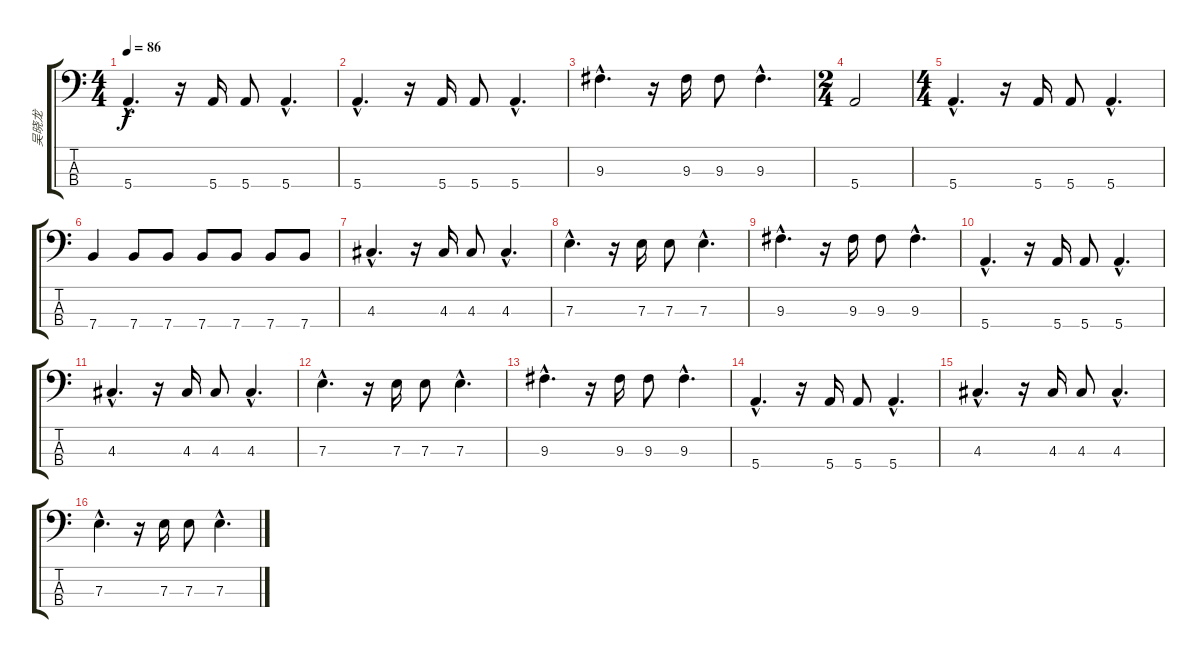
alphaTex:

\track ("吴晓龙" "吴晓龙") {instrument electricbassfinger}
\staff {score tabs}
\tuning (G2 D2 A1 E1) {hide}
\ts (4 4)
\tempo 86
\clef f4
\ks c
5.4{hac}.4{d dy f} r.16 5.4.16 5.4.8 5.4{hac}.4{d} |
5.4{hac}.4{d} r.16 5.4.16 5.4.8 5.4{hac}.4{d} |
9.3{hac}.4{d} r.16 9.3.16 9.3.8 9.3{hac}.4{d} |
\ts (2 4)
5.4.2 |
\ts (4 4)
5.4{hac}.4{d} r.16 5.4.16 5.4.8 5.4{hac}.4{d} |
7.4.4 7.4.8 7.4.8 7.4.8 7.4.8 7.4.8 7.4.8 |
4.3{hac}.4{d} r.16 4.3.16 4.3.8 4.3{hac}.4{d} |
7.3{hac}.4{d} r.16 7.3.16 7.3.8 7.3{hac}.4{d} |
9.3{hac}.4{d} r.16 9.3.16 9.3.8 9.3{hac}.4{d} |
5.4{hac}.4{d} r.16 5.4.16 5.4.8 5.4{hac}.4{d} |
4.3{hac}.4{d} r.16 4.3.16 4.3.8 4.3{hac}.4{d} |
7.3{hac}.4{d} r.16 7.3.16 7.3.8 7.3{hac}.4{d} |
9.3{hac}.4{d} r.16 9.3.16 9.3.8 9.3{hac}.4{d} |
5.4{hac}.4{d} r.16 5.4.16 5.4.8 5.4{hac}.4{d} |
4.3{hac}.4{d} r.16 4.3.16 4.3.8 4.3{hac}.4{d} |
7.3{hac}.4{d} r.16 7.3.16 7.3.8 7.3{hac}.4{d}
